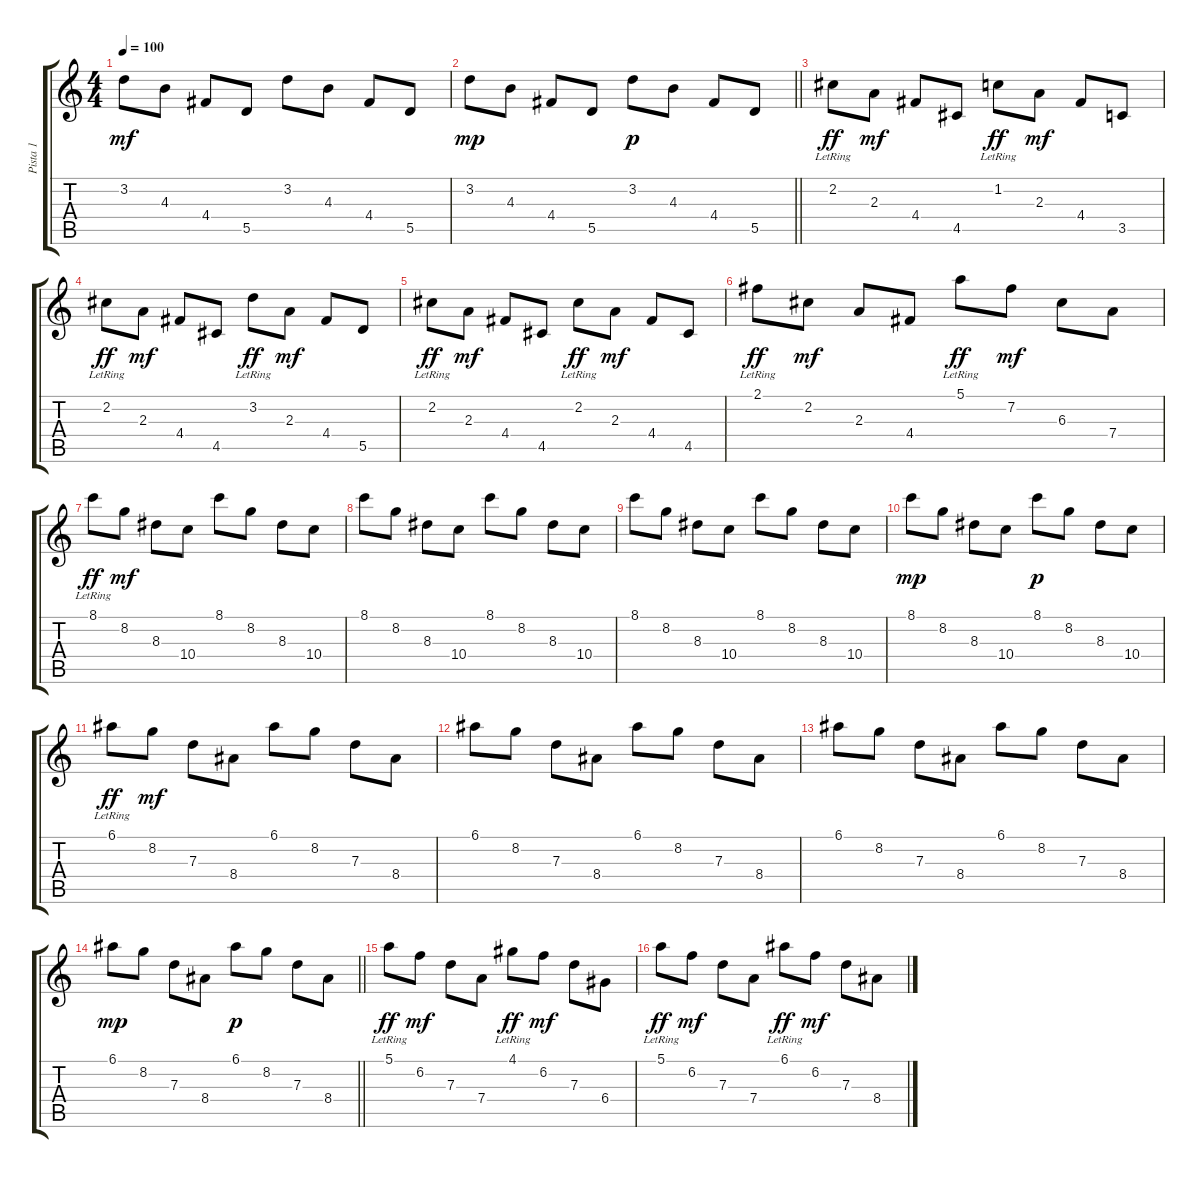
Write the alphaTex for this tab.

\track ("Pista 1" "Pista 1") {instrument acousticguitarsteel}
\staff {score tabs}
\tuning (E4 B3 G3 D3 A2 E2) {hide}
\ts (4 4)
\tempo 100
\clef g2
\ks c
3.2.8{dy mf} 4.3.8 4.4.8 5.5.8 3.2.8 4.3.8 4.4.8 5.5.8 |
\barLineRight lightlight
3.2.8{dy mp} 4.3.8 4.4.8 5.5.8 3.2.8{dy p} 4.3.8 4.4.8 5.5.8 |
2.2{lr}.8{dy ff} 2.3.8{dy mf} 4.4.8 4.5.8 1.2{lr}.8{dy ff} 2.3.8{dy mf} 4.4.8 3.5.8 |
2.2{lr}.8{dy ff} 2.3.8{dy mf} 4.4.8 4.5.8 3.2{lr}.8{dy ff} 2.3.8{dy mf} 4.4.8 5.5.8 |
2.2{lr}.8{dy ff} 2.3.8{dy mf} 4.4.8 4.5.8 2.2{lr}.8{dy ff} 2.3.8{dy mf} 4.4.8 4.5.8 |
2.1{lr}.8{dy ff} 2.2.8{dy mf} 2.3.8 4.4.8 5.1{lr}.8{dy ff} 7.2.8{dy mf} 6.3.8 7.4.8 |
8.1{lr}.8{dy ff} 8.2.8{dy mf} 8.3.8 10.4.8 8.1.8 8.2.8 8.3.8 10.4.8 |
8.1.8 8.2.8 8.3.8 10.4.8 8.1.8 8.2.8 8.3.8 10.4.8 |
8.1.8 8.2.8 8.3.8 10.4.8 8.1.8 8.2.8 8.3.8 10.4.8 |
8.1.8{dy mp} 8.2.8 8.3.8 10.4.8 8.1.8{dy p} 8.2.8 8.3.8 10.4.8 |
6.1{lr}.8{dy ff} 8.2.8{dy mf} 7.3.8 8.4.8 6.1.8 8.2.8 7.3.8 8.4.8 |
6.1.8 8.2.8 7.3.8 8.4.8 6.1.8 8.2.8 7.3.8 8.4.8 |
6.1.8 8.2.8 7.3.8 8.4.8 6.1.8 8.2.8 7.3.8 8.4.8 |
\barLineRight lightlight
6.1.8{dy mp} 8.2.8 7.3.8 8.4.8 6.1.8{dy p} 8.2.8 7.3.8 8.4.8 |
5.1{lr}.8{dy ff} 6.2.8{dy mf} 7.3.8 7.4.8 4.1{lr}.8{dy ff} 6.2.8{dy mf} 7.3.8 6.4.8 |
5.1{lr}.8{dy ff} 6.2.8{dy mf} 7.3.8 7.4.8 6.1{lr}.8{dy ff} 6.2.8{dy mf} 7.3.8 8.4.8
